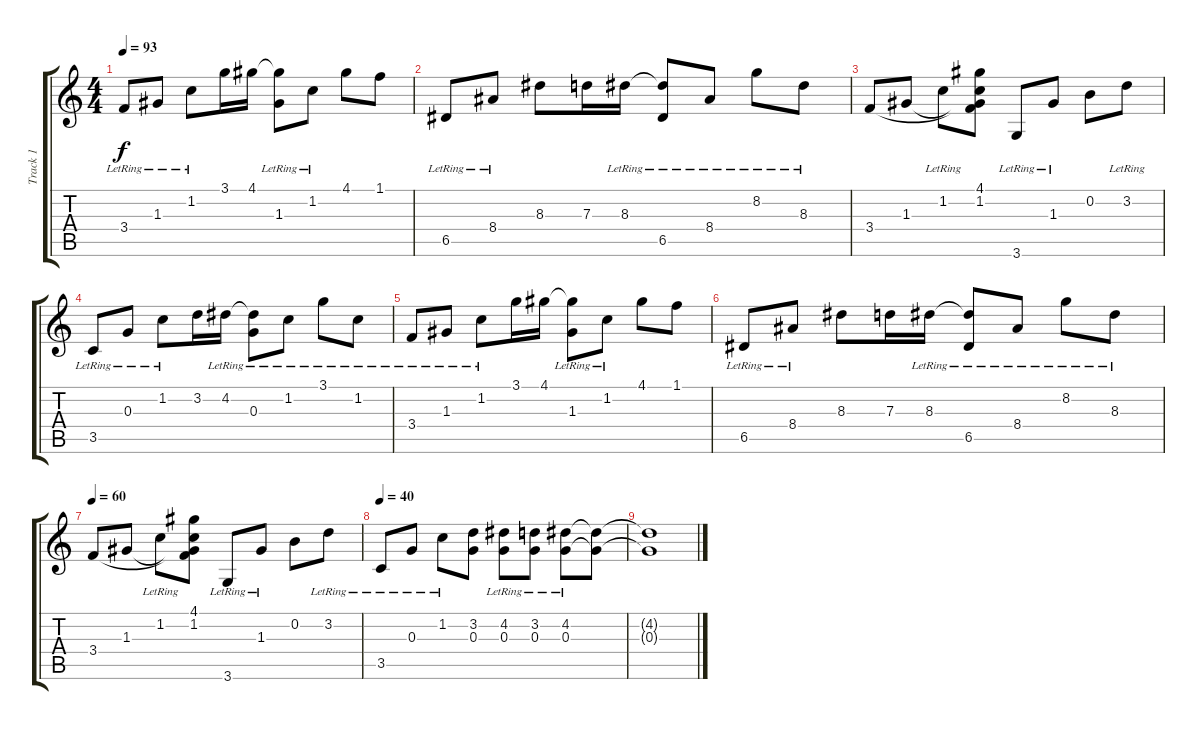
\track ("Track 1" "Track 1") {instrument acousticguitarsteel}
\staff {score tabs}
\tuning (E4 B3 G3 D3 A2 E2) {hide}
\ts (4 4)
\tempo 93
\clef g2
\ks c
3.4{lr}.8{dy f} 1.3{lr}.8 1.2{lr}.8 3.1.16 4.1.16 (4.1{t} 1.3{lr}).8 1.2{lr}.8 4.1.8 1.1.8 |
6.5{lr}.8 8.4{lr}.8 8.3.8 7.3.16 8.3{lr}.16 (8.3{t} 6.5{lr}).8 8.4{lr}.8 8.2{lr}.8 8.3{lr}.8 |
3.4.8 1.3.8 1.2{lr}.8 (4.1 1.2 1.3{t} 3.4{t}).8 3.6{lr}.8 1.3{lr}.8 0.2.8 3.2{lr}.8 |
3.5{lr}.8 0.3{lr}.8 1.2{lr}.8 3.2.16 4.2{lr}.16 (4.2{t} 0.3{lr}).8 1.2{lr}.8 3.1{lr}.8 1.2{lr}.8 |
3.4{lr}.8 1.3{lr}.8 1.2{lr}.8 3.1.16 4.1.16 (4.1{t} 1.3{lr}).8 1.2{lr}.8 4.1.8 1.1.8 |
6.5{lr}.8 8.4{lr}.8 8.3.8 7.3.16 8.3{lr}.16 (8.3{t} 6.5{lr}).8 8.4{lr}.8 8.2{lr}.8 8.3{lr}.8 |
\tempo 60
3.4.8 1.3.8 1.2{lr}.8 (4.1 1.2 1.3{t} 3.4{t}).8 3.6{lr}.8 1.3{lr}.8 0.2.8 3.2{lr}.8 |
\tempo 40
3.5{lr}.8 0.3{lr}.8 1.2{lr}.8 (3.2 0.3).8 (4.2{lr} 0.3).8 (3.2 0.3{lr}).8 (4.2{lr} 0.3).8 (4.2{t} 0.3{t}).8 |
(4.2{t} 0.3{t}).1
